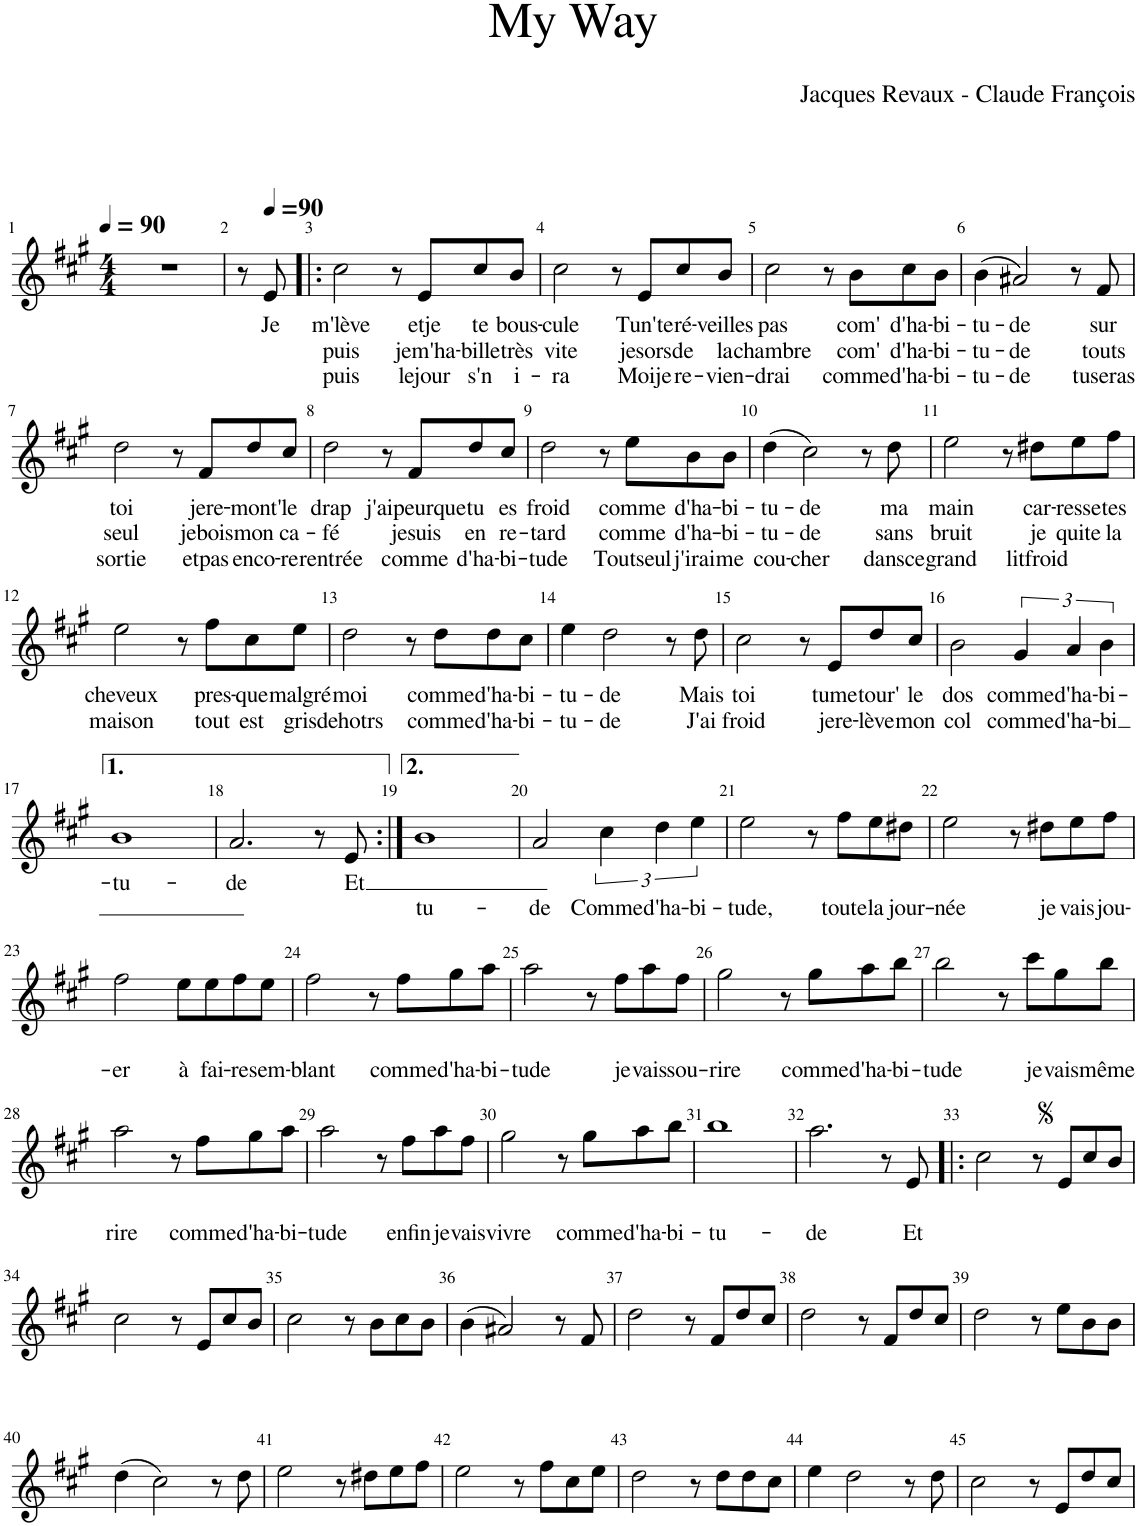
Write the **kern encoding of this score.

**kern	**text	**text	**text
*part1	*part1	*part1	*part1
*staff1	*staff1	*staff1	*staff1
*I"Saxophone Alto	*	*	*
*I'Sax. A.	*	*	*
*clefG2	*	*	*
*Trd5c9	*	*	*
*k[f#c#g#]	*	*	*
*M4/4	*	*	*
*MM90	*	*	*
=1	=1	=1	=1
1r	.	.	.
=2	=2	=2	=2
8r	.	.	.
*MM90	*	*	*
!	!LO:LY:b	!	!
8e/	Je	.	.
=3!|:	=3!|:	=3!|:	=3!|:
!	!LO:LY:b	!LO:LY:b	!LO:LY:b
2cc#\	m'lève	puis	puis
8r	.	.	.
!	!LO:LY:b	!LO:LY:b	!LO:LY:b
8e/L	-etje	jem'ha-	lejour
!	!LO:LY:b	!LO:LY:b	!LO:LY:b
8cc#/	te	-bille	s'n
!	!LO:LY:b	!LO:LY:b	!LO:LY:b
8b/J	bous-	très	i-
=4	=4	=4	=4
!	!LO:LY:b	!LO:LY:b	!LO:LY:b
2cc#\	-cule	vite	-ra
8r	.	.	.
!	!LO:LY:b	!LO:LY:b	!LO:LY:b
8e/L	Tun'te	jesors	Moije
!	!LO:LY:b	!LO:LY:b	!LO:LY:b
8cc#/	ré-	de	re-
!	!LO:LY:b	!LO:LY:b	!LO:LY:b
8b/J	-veilles	la	-vien-
=5	=5	=5	=5
!	!LO:LY:b	!LO:LY:b	!LO:LY:b
2cc#\	pas	chambre	-drai
8r	.	.	.
!	!LO:LY:b	!LO:LY:b	!LO:LY:b
8b\L	com'	com'	comme
!	!LO:LY:b	!LO:LY:b	!LO:LY:b
8cc#\	d'ha-	d'ha-	d'ha-
!	!LO:LY:b	!LO:LY:b	!LO:LY:b
8b\J	-bi-	-bi-	-bi-
=6	=6	=6	=6
!	!LO:LY:b	!LO:LY:b	!LO:LY:b
(4b\	-tu-	-tu-	-tu-
!	!LO:LY:b	!LO:LY:b	!LO:LY:b
2a#X/)	-de	-de	-de
8r	.	.	.
!	!LO:LY:b	!LO:LY:b	!LO:LY:b
8f#/	sur	touts	tuseras
!!LO:LB:g=z
=7	=7	=7	=7
!	!LO:LY:b	!LO:LY:b	!LO:LY:b
2dd\	toi	seul	sortie
8r	.	.	.
!	!LO:LY:b	!LO:LY:b	!LO:LY:b
8f#/L	jere-	jebois	etpas
!	!LO:LY:b	!LO:LY:b	!LO:LY:b
8dd/	-mont'	mon	enco-
!	!LO:LY:b	!LO:LY:b	!LO:LY:b
8cc#/J	le	ca-	-re
=8	=8	=8	=8
!	!LO:LY:b	!LO:LY:b	!LO:LY:b
2dd\	drap	-fé	rentrée
8r	.	.	.
!	!LO:LY:b	!LO:LY:b	!LO:LY:b
8f#/L	j'aipeurque	jesuis	comme
!	!LO:LY:b	!LO:LY:b	!LO:LY:b
8dd/	tu	en	d'ha-
!	!LO:LY:b	!LO:LY:b	!LO:LY:b
8cc#/J	es	re-	-bi-
=9	=9	=9	=9
!	!LO:LY:b	!LO:LY:b	!LO:LY:b
2dd\	froid	-tard	-tude
8r	.	.	.
!	!LO:LY:b	!LO:LY:b	!LO:LY:b
8ee\L	comme	comme	Toutseul
!	!LO:LY:b	!LO:LY:b	!LO:LY:b
8b\	d'ha-	d'ha-	j'irai
!	!LO:LY:b	!LO:LY:b	!LO:LY:b
8b\J	-bi-	-bi-	me
=10	=10	=10	=10
!	!LO:LY:b	!LO:LY:b	!LO:LY:b
(4dd\	-tu-	-tu-	cou-
!	!LO:LY:b	!LO:LY:b	!LO:LY:b
2cc#\)	-de	-de	-cher
8r	.	.	.
!	!LO:LY:b	!LO:LY:b	!LO:LY:b
8dd\	ma	sans	dansce
=11	=11	=11	=11
!	!LO:LY:b	!LO:LY:b	!LO:LY:b
2ee\	main	bruit	grand
8r	.	.	.
!	!LO:LY:b	!LO:LY:b	!LO:LY:b
8dd#X\L	car-	je	litfroid
!	!LO:LY:b	!LO:LY:b	!
8ee\	-resse	quite	.
!	!LO:LY:b	!LO:LY:b	!
8ff#\J	tes	la	.
!!LO:LB:g=z
=12	=12	=12	=12
!	!LO:LY:b	!LO:LY:b	!
2ee\	cheveux	maison	.
8r	.	.	.
!	!LO:LY:b	!LO:LY:b	!
8ff#\L	pres-	tout	.
!	!LO:LY:b	!LO:LY:b	!
8cc#\	-que	est	.
!	!LO:LY:b	!LO:LY:b	!
8ee\J	malgré	gris	.
=13	=13	=13	=13
!	!LO:LY:b	!LO:LY:b	!
2dd\	moi	dehotrs	.
8r	.	.	.
!	!LO:LY:b	!LO:LY:b	!
8dd\L	comme	comme	.
!	!LO:LY:b	!LO:LY:b	!
8dd\	d'ha-	d'ha-	.
!	!LO:LY:b	!LO:LY:b	!
8cc#\J	-bi-	-bi-	.
=14	=14	=14	=14
!	!LO:LY:b	!LO:LY:b	!
4ee\	-tu-	-tu-	.
!	!LO:LY:b	!LO:LY:b	!
2dd\	-de	-de	.
8r	.	.	.
!	!LO:LY:b	!LO:LY:b	!
8dd\	Mais	J'ai	.
=15	=15	=15	=15
!	!LO:LY:b	!LO:LY:b	!
2cc#\	toi	froid	.
8r	.	.	.
!	!LO:LY:b	!LO:LY:b	!
8e/L	tume	jere-	.
!	!LO:LY:b	!LO:LY:b	!
8dd/	tour'	-lève	.
!	!LO:LY:b	!LO:LY:b	!
8cc#/J	le	mon	.
=16	=16	=16	=16
!	!LO:LY:b	!LO:LY:b	!
2b\	dos	col	.
!	!LO:LY:b	!LO:LY:b	!
6g#/	comme	comme	.
!	!LO:LY:b	!LO:LY:b	!
6a/	d'ha-	d'ha-	.
!	!LO:LY:b	!LO:LY:b	!
6b\	-bi-	-bi	.
!!LO:LB:g=z
=17	=17	=17	=17
!	!LO:LY:b	!	!
1b	-tu-	.	.
=18	=18	=18	=18
!	!LO:LY:b	!	!
2.a/	-de	.	.
8r	.	.	.
!	!LO:LY:b	!	!
8e/	Et	.	.
=19:|!	=19:|!	=19:|!	=19:|!
!	!	!LO:LY:b	!
1b	.	tu-	.
=20	=20	=20	=20
!	!	!LO:LY:b	!
2a/	.	-de	.
!	!	!LO:LY:b	!
6cc#\	.	Comme	.
!	!	!LO:LY:b	!
6dd\	.	d'ha-	.
!	!	!LO:LY:b	!
6ee\	.	-bi-	.
=21	=21	=21	=21
!	!	!LO:LY:b	!
2ee\	.	-tude,	.
8r	.	.	.
!	!	!LO:LY:b	!
8ff#\L	.	toute	.
!	!	!LO:LY:b	!
8ee\	.	la	.
!	!	!LO:LY:b	!
8dd#X\J	.	jour-	.
=22	=22	=22	=22
!	!	!LO:LY:b	!
2ee\	.	-née	.
8r	.	.	.
!	!	!LO:LY:b	!
8dd#X\L	.	je	.
!	!	!LO:LY:b	!
8ee\	.	vais	.
!	!	!LO:LY:b	!
8ff#\J	.	jou-	.
!!LO:LB:g=z
=23	=23	=23	=23
!	!	!LO:LY:b	!
2ff#\	.	-er	.
!	!	!LO:LY:b	!
8ee\L	.	à	.
!	!	!LO:LY:b	!
8ee\	.	fai-	.
!	!	!LO:LY:b	!
8ff#\	.	-re	.
!	!	!LO:LY:b	!
8ee\J	.	sem-	.
=24	=24	=24	=24
!	!	!LO:LY:b	!
2ff#\	.	-blant	.
8r	.	.	.
!	!	!LO:LY:b	!
8ff#\L	.	comme	.
!	!	!LO:LY:b	!
8gg#\	.	d'ha-	.
!	!	!LO:LY:b	!
8aa\J	.	-bi-	.
=25	=25	=25	=25
!	!	!LO:LY:b	!
2aa\	.	-tude	.
8r	.	.	.
!	!	!LO:LY:b	!
8ff#\L	.	je	.
!	!	!LO:LY:b	!
8aa\	.	vais	.
!	!	!LO:LY:b	!
8ff#\J	.	sou-	.
=26	=26	=26	=26
!	!	!LO:LY:b	!
2gg#\	.	-rire	.
8r	.	.	.
!	!	!LO:LY:b	!
8gg#\L	.	comme	.
!	!	!LO:LY:b	!
8aa\	.	d'ha-	.
!	!	!LO:LY:b	!
8bb\J	.	-bi-	.
=27	=27	=27	=27
!	!	!LO:LY:b	!
2bb\	.	-tude	.
8r	.	.	.
!	!	!LO:LY:b	!
8ccc#\L	.	je	.
!	!	!LO:LY:b	!
8gg#\	.	vais	.
!	!	!LO:LY:b	!
8bb\J	.	même	.
!!LO:LB:g=z
=28	=28	=28	=28
!	!	!LO:LY:b	!
2aa\	.	rire	.
8r	.	.	.
!	!	!LO:LY:b	!
8ff#\L	.	comme	.
!	!	!LO:LY:b	!
8gg#\	.	d'ha-	.
!	!	!LO:LY:b	!
8aa\J	.	-bi-	.
=29	=29	=29	=29
!	!	!LO:LY:b	!
2aa\	.	-tude	.
8r	.	.	.
!	!	!LO:LY:b	!
8ff#\L	.	enfin	.
!	!	!LO:LY:b	!
8aa\	.	je	.
!	!	!LO:LY:b	!
8ff#\J	.	vais	.
=30	=30	=30	=30
!	!	!LO:LY:b	!
2gg#\	.	vivre	.
8r	.	.	.
!	!	!LO:LY:b	!
8gg#\L	.	comme	.
!	!	!LO:LY:b	!
8aa\	.	d'ha-	.
!	!	!LO:LY:b	!
8bb\J	.	-bi-	.
=31	=31	=31	=31
!	!	!LO:LY:b	!
1bb	.	-tu-	.
=32	=32	=32	=32
!	!	!LO:LY:b	!
2.aa\	.	-de	.
8r	.	.	.
!	!	!LO:LY:b	!
8e/	.	Et	.
=33!|:	=33!|:	=33!|:	=33!|:
2cc#\	.	.	.
8r	.	.	.
8e/L	.	.	.
8cc#/	.	.	.
8b/J	.	.	.
!!LO:LB:g=z
=34	=34	=34	=34
2cc#\	.	.	.
8r	.	.	.
8e/L	.	.	.
8cc#/	.	.	.
8b/J	.	.	.
=35	=35	=35	=35
2cc#\	.	.	.
8r	.	.	.
8b\L	.	.	.
8cc#\	.	.	.
8b\J	.	.	.
=36	=36	=36	=36
(4b\	.	.	.
2a#X/)	.	.	.
8r	.	.	.
8f#/	.	.	.
=37	=37	=37	=37
2dd\	.	.	.
8r	.	.	.
8f#/L	.	.	.
8dd/	.	.	.
8cc#/J	.	.	.
=38	=38	=38	=38
2dd\	.	.	.
8r	.	.	.
8f#/L	.	.	.
8dd/	.	.	.
8cc#/J	.	.	.
=39	=39	=39	=39
2dd\	.	.	.
8r	.	.	.
8ee\L	.	.	.
8b\	.	.	.
8b\J	.	.	.
!!LO:LB:g=z
=40	=40	=40	=40
(4dd\	.	.	.
2cc#\)	.	.	.
8r	.	.	.
8dd\	.	.	.
=41	=41	=41	=41
2ee\	.	.	.
8r	.	.	.
8dd#X\L	.	.	.
8ee\	.	.	.
8ff#\J	.	.	.
=42	=42	=42	=42
2ee\	.	.	.
8r	.	.	.
8ff#\L	.	.	.
8cc#\	.	.	.
8ee\J	.	.	.
=43	=43	=43	=43
2dd\	.	.	.
8r	.	.	.
8dd\L	.	.	.
8dd\	.	.	.
8cc#\J	.	.	.
=44	=44	=44	=44
4ee\	.	.	.
2dd\	.	.	.
8r	.	.	.
8dd\	.	.	.
=45	=45	=45	=45
2cc#\	.	.	.
8r	.	.	.
8e/L	.	.	.
8dd/	.	.	.
8cc#/J	.	.	.
=	=	=	=
*-	*-	*-	*-
